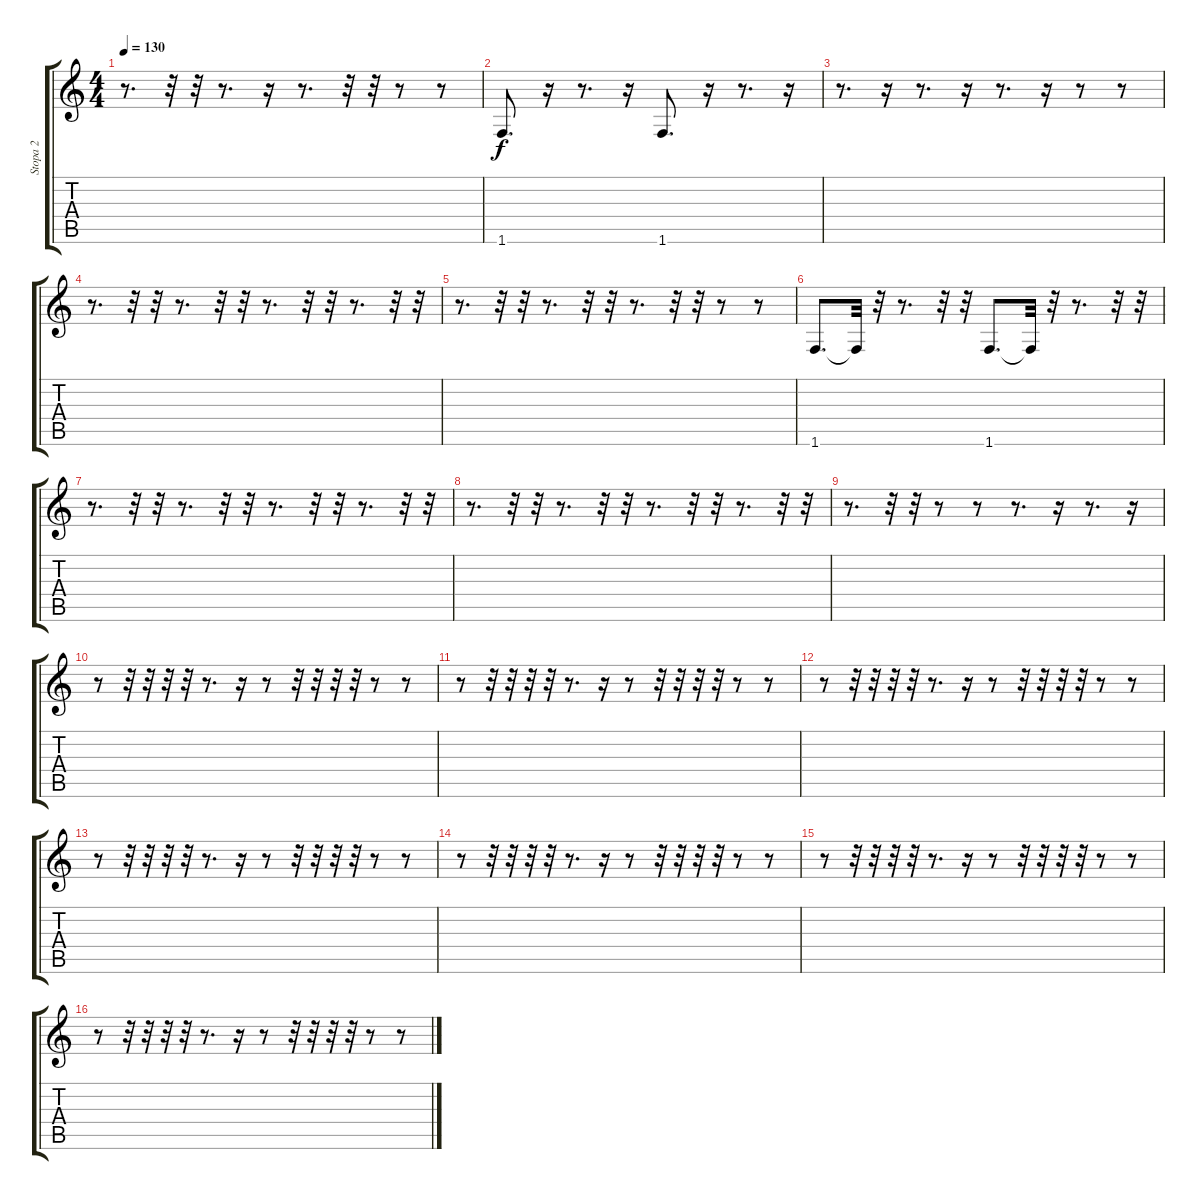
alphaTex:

\track ("Stopa 2" "Stopa 2") {instrument fretlessbass}
\staff {score tabs}
\tuning (E4 B3 G3 D3 A2 E2) {hide}
\ts (4 4)
\tempo 130
\clef g2
\ks c
r.8{d dy f} r.32 r.32 r.8{d} r.16 r.8{d} r.32 r.32 r.8 r.8 |
1.6.8{d} r.16 r.8{d} r.16 1.6.8{d} r.16 r.8{d} r.16 |
r.8{d} r.16 r.8{d} r.16 r.8{d} r.16 r.8 r.8 |
r.8{d} r.32 r.32 r.8{d} r.32 r.32 r.8{d} r.32 r.32 r.8{d} r.32 r.32 |
r.8{d} r.32 r.32 r.8{d} r.32 r.32 r.8{d} r.32 r.32 r.8 r.8 |
1.6.8{d} 1.6{t}.32 r.32 r.8{d} r.32 r.32 1.6.8{d} 1.6{t}.32 r.32 r.8{d} r.32 r.32 |
r.8{d} r.32 r.32 r.8{d} r.32 r.32 r.8{d} r.32 r.32 r.8{d} r.32 r.32 |
r.8{d} r.32 r.32 r.8{d} r.32 r.32 r.8{d} r.32 r.32 r.8{d} r.32 r.32 |
r.8{d} r.32 r.32 r.8 r.8 r.8{d} r.16 r.8{d} r.16 |
r.8 r.32 r.32 r.32 r.32 r.8{d} r.16 r.8 r.32 r.32 r.32 r.32 r.8 r.8 |
r.8 r.32 r.32 r.32 r.32 r.8{d} r.16 r.8 r.32 r.32 r.32 r.32 r.8 r.8 |
r.8 r.32 r.32 r.32 r.32 r.8{d} r.16 r.8 r.32 r.32 r.32 r.32 r.8 r.8 |
r.8 r.32 r.32 r.32 r.32 r.8{d} r.16 r.8 r.32 r.32 r.32 r.32 r.8 r.8 |
r.8 r.32 r.32 r.32 r.32 r.8{d} r.16 r.8 r.32 r.32 r.32 r.32 r.8 r.8 |
r.8 r.32 r.32 r.32 r.32 r.8{d} r.16 r.8 r.32 r.32 r.32 r.32 r.8 r.8 |
r.8 r.32 r.32 r.32 r.32 r.8{d} r.16 r.8 r.32 r.32 r.32 r.32 r.8 r.8
